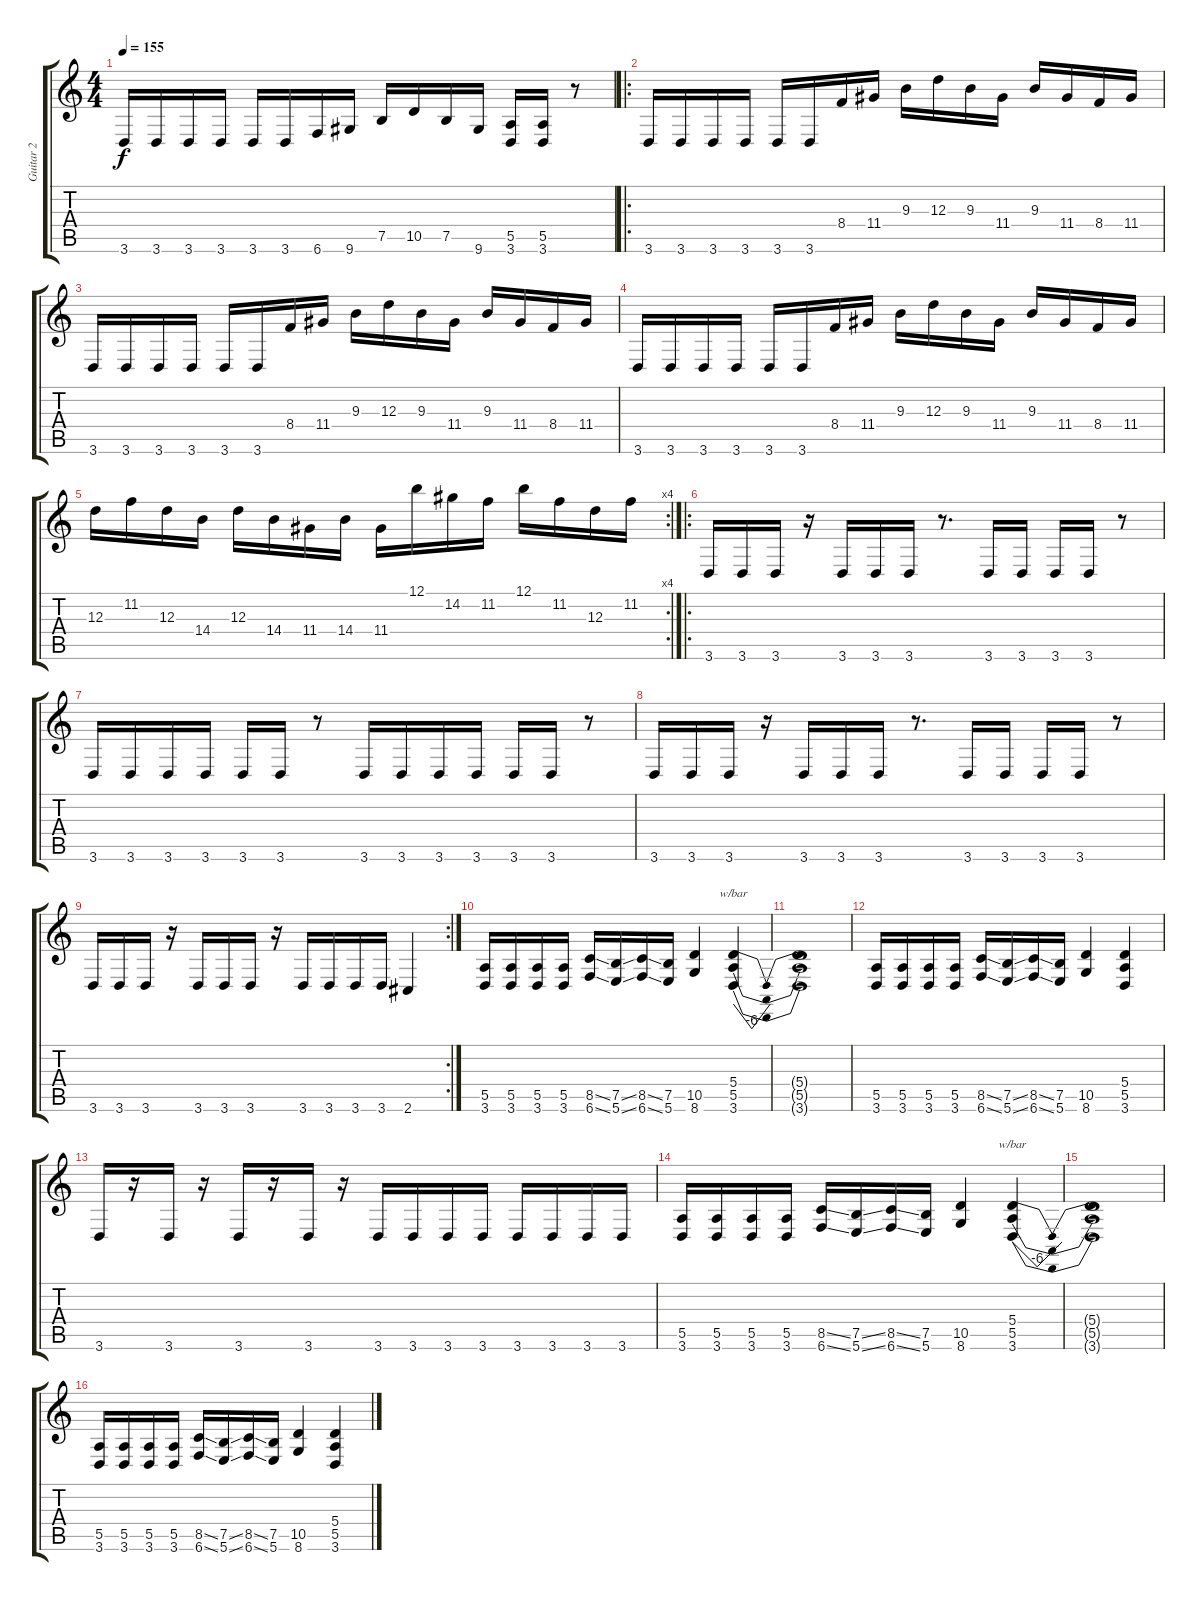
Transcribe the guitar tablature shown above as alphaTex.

\track ("Guitar 2" "Guitar 2") {instrument distortionguitar}
\staff {score tabs}
\tuning (B3 Gb3 D3 A2 E2 B1) {hide}
\ts (4 4)
\tempo 155
\clef g2
\ks c
3.6.16{dy f} 3.6.16 3.6.16 3.6.16 3.6.16 3.6.16 6.6.16 9.6.16 7.5.16 10.5.16 7.5.16 9.6.16 (5.5 3.6).16 (5.5 3.6).16 r.8 |
\ro
3.6.16 3.6.16 3.6.16 3.6.16 3.6.16 3.6.16 8.4.16 11.4.16 9.3.16 12.3.16 9.3.16 11.4.16 9.3.16 11.4.16 8.4.16 11.4.16 |
3.6.16 3.6.16 3.6.16 3.6.16 3.6.16 3.6.16 8.4.16 11.4.16 9.3.16 12.3.16 9.3.16 11.4.16 9.3.16 11.4.16 8.4.16 11.4.16 |
3.6.16 3.6.16 3.6.16 3.6.16 3.6.16 3.6.16 8.4.16 11.4.16 9.3.16 12.3.16 9.3.16 11.4.16 9.3.16 11.4.16 8.4.16 11.4.16 |
\rc 4
12.3.16 11.2.16 12.3.16 14.4.16 12.3.16 14.4.16 11.4.16 14.4.16 11.4.16 12.1.16 14.2.16 11.2.16 12.1.16 11.2.16 12.3.16 11.2.16 |
\ro
3.6.16 3.6.16 3.6.16 r.16 3.6.16 3.6.16 3.6.16 r.8{d} 3.6.16 3.6.16 3.6.16 3.6.16 r.8 |
3.6.16 3.6.16 3.6.16 3.6.16 3.6.16 3.6.16 r.8 3.6.16 3.6.16 3.6.16 3.6.16 3.6.16 3.6.16 r.8 |
3.6.16 3.6.16 3.6.16 r.16 3.6.16 3.6.16 3.6.16 r.8{d} 3.6.16 3.6.16 3.6.16 3.6.16 r.8 |
\rc 2
3.6.16 3.6.16 3.6.16 r.16 3.6.16 3.6.16 3.6.16 r.16 3.6.16 3.6.16 3.6.16 3.6.16 2.6.4 |
(5.5 3.6).16 (5.5 3.6).16 (5.5 3.6).16 (5.5 3.6).16 (8.5{ss} 6.6{ss}).16 (7.5{ss} 5.6{ss}).16 (8.5{ss} 6.6{ss}).16 (7.5 5.6).16 (10.5 8.6).4 (5.4 5.5 3.6).4{tbe (dip default 0 0 46 -24 60 0)} |
(5.4{t} 5.5{t} 3.6{t}).1 |
(5.5 3.6).16 (5.5 3.6).16 (5.5 3.6).16 (5.5 3.6).16 (8.5{ss} 6.6{ss}).16 (7.5{ss} 5.6{ss}).16 (8.5{ss} 6.6{ss}).16 (7.5 5.6).16 (10.5 8.6).4 (5.4 5.5 3.6).4 |
3.6.16 r.16 3.6.16 r.16 3.6.16 r.16 3.6.16 r.16 3.6.16 3.6.16 3.6.16 3.6.16 3.6.16 3.6.16 3.6.16 3.6.16 |
(5.5 3.6).16 (5.5 3.6).16 (5.5 3.6).16 (5.5 3.6).16 (8.5{ss} 6.6{ss}).16 (7.5{ss} 5.6{ss}).16 (8.5{ss} 6.6{ss}).16 (7.5 5.6).16 (10.5 8.6).4 (5.4 5.5 3.6).4{tbe (dip default 0 0 46 -24 60 0)} |
(5.4{t} 5.5{t} 3.6{t}).1 |
(5.5 3.6).16 (5.5 3.6).16 (5.5 3.6).16 (5.5 3.6).16 (8.5{ss} 6.6{ss}).16 (7.5{ss} 5.6{ss}).16 (8.5{ss} 6.6{ss}).16 (7.5 5.6).16 (10.5 8.6).4 (5.4 5.5 3.6).4
